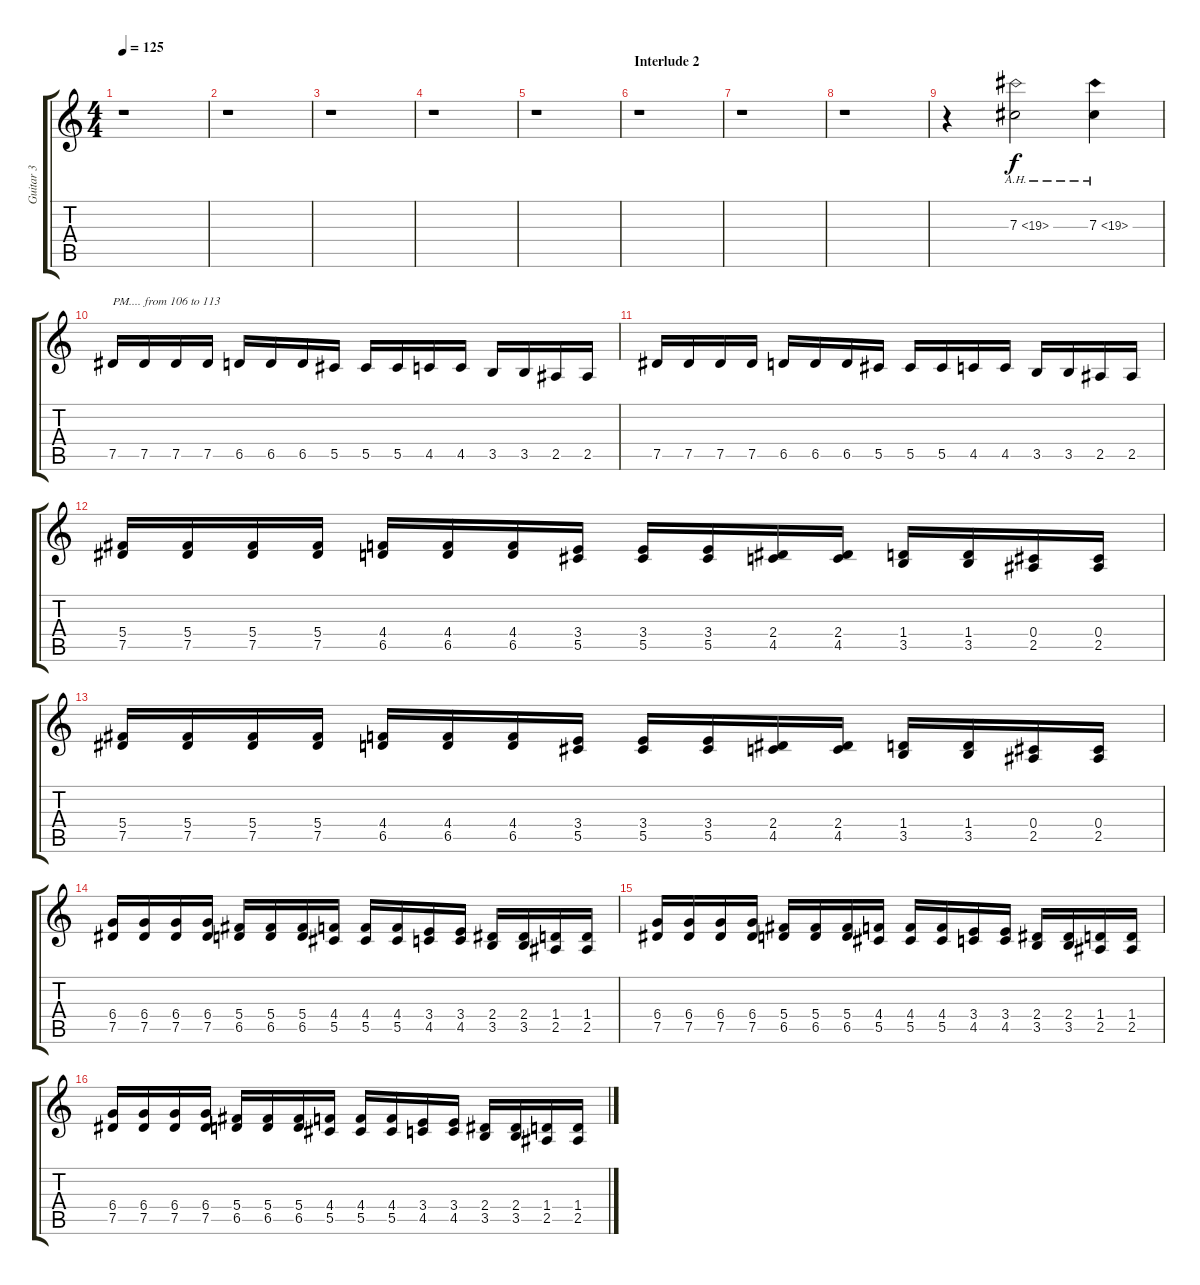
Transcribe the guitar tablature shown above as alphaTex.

\track ("Guitar 3" "Guitar 3") {instrument overdrivenguitar}
\staff {score tabs}
\tuning (Eb4 Bb3 Gb3 Db3 Ab2 Eb2) {hide}
\ts (4 4)
\tempo 125
\clef g2
\ks c
r.1{dy f} |
r.1 |
r.1 |
r.1 |
r.1 |
\section ("" "Interlude 2")
r.1 |
r.1 |
r.1 |
r.4 7.3{ah 12}.2 7.3{ah 12}.4 |
7.5.16{txt "PM.... from 106 to 113"} 7.5.16 7.5.16 7.5.16 6.5.16 6.5.16 6.5.16 5.5.16 5.5.16 5.5.16 4.5.16 4.5.16 3.5.16 3.5.16 2.5.16 2.5.16 |
7.5.16 7.5.16 7.5.16 7.5.16 6.5.16 6.5.16 6.5.16 5.5.16 5.5.16 5.5.16 4.5.16 4.5.16 3.5.16 3.5.16 2.5.16 2.5.16 |
(5.4 7.5).16 (5.4 7.5).16 (5.4 7.5).16 (5.4 7.5).16 (4.4 6.5).16 (4.4 6.5).16 (4.4 6.5).16 (3.4 5.5).16 (3.4 5.5).16 (3.4 5.5).16 (2.4 4.5).16 (2.4 4.5).16 (1.4 3.5).16 (1.4 3.5).16 (0.4 2.5).16 (0.4 2.5).16 |
(5.4 7.5).16 (5.4 7.5).16 (5.4 7.5).16 (5.4 7.5).16 (4.4 6.5).16 (4.4 6.5).16 (4.4 6.5).16 (3.4 5.5).16 (3.4 5.5).16 (3.4 5.5).16 (2.4 4.5).16 (2.4 4.5).16 (1.4 3.5).16 (1.4 3.5).16 (0.4 2.5).16 (0.4 2.5).16 |
(6.4 7.5).16 (6.4 7.5).16 (6.4 7.5).16 (6.4 7.5).16 (5.4 6.5).16 (5.4 6.5).16 (5.4 6.5).16 (4.4 5.5).16 (4.4 5.5).16 (4.4 5.5).16 (3.4 4.5).16 (3.4 4.5).16 (2.4 3.5).16 (2.4 3.5).16 (1.4 2.5).16 (1.4 2.5).16 |
(6.4 7.5).16 (6.4 7.5).16 (6.4 7.5).16 (6.4 7.5).16 (5.4 6.5).16 (5.4 6.5).16 (5.4 6.5).16 (4.4 5.5).16 (4.4 5.5).16 (4.4 5.5).16 (3.4 4.5).16 (3.4 4.5).16 (2.4 3.5).16 (2.4 3.5).16 (1.4 2.5).16 (1.4 2.5).16 |
(6.4 7.5).16 (6.4 7.5).16 (6.4 7.5).16 (6.4 7.5).16 (5.4 6.5).16 (5.4 6.5).16 (5.4 6.5).16 (4.4 5.5).16 (4.4 5.5).16 (4.4 5.5).16 (3.4 4.5).16 (3.4 4.5).16 (2.4 3.5).16 (2.4 3.5).16 (1.4 2.5).16 (1.4 2.5).16
